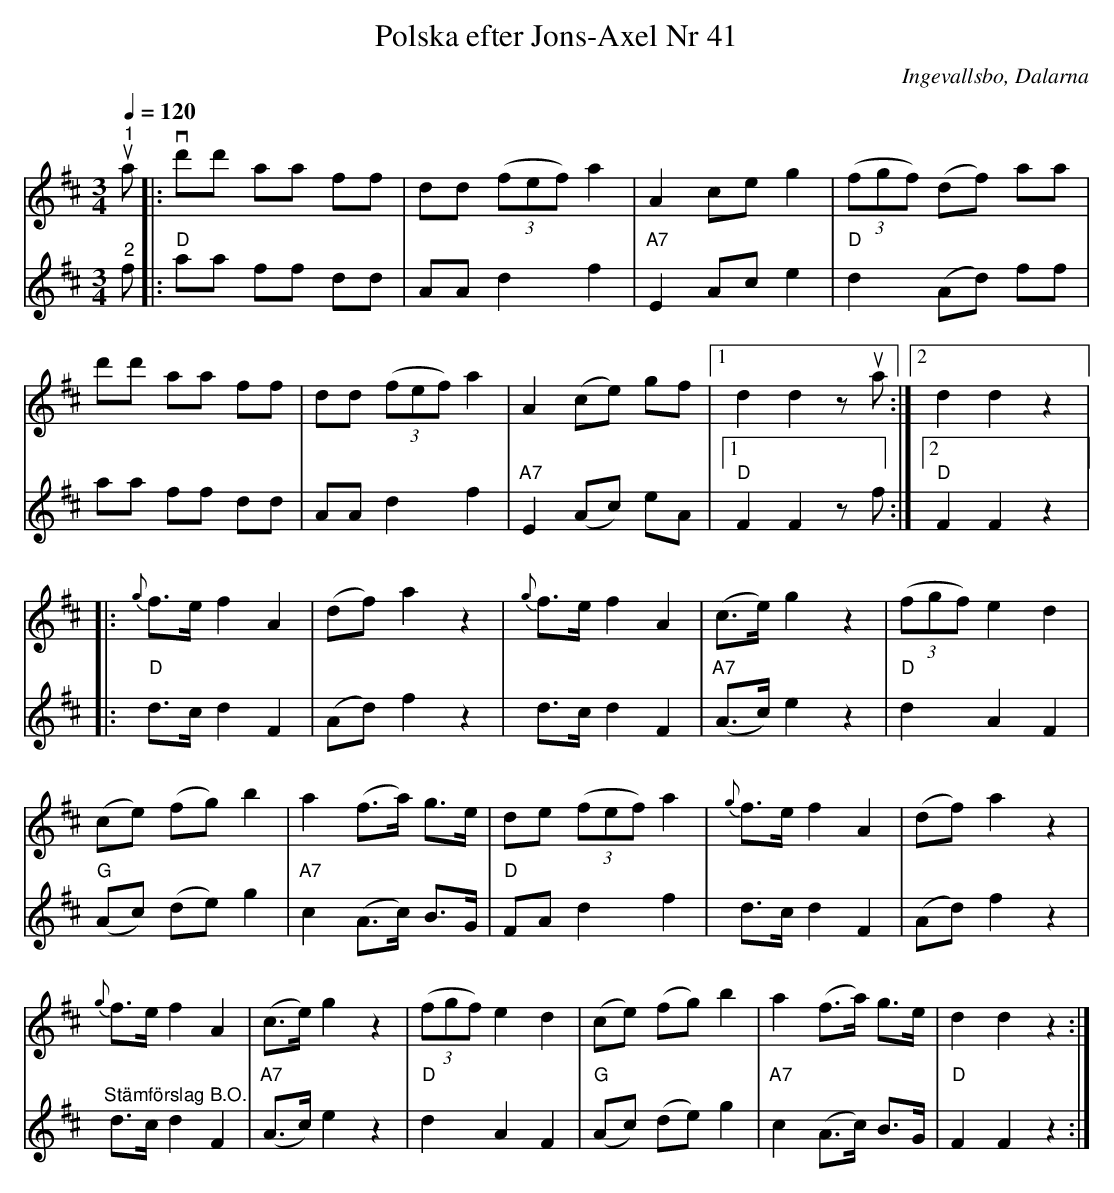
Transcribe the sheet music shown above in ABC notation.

X:1
T:Polska efter Jons-Axel Nr 41
O:Ingevallsbo, Dalarna
L:1/8
Q:1/4=120
M:3/4
K:D
V:1
"^1"u a |:v d'd' aa ff | dd (3(fef) a2 | A2 ce g2 | (3(fgf) (df) aa |
d'd' aa ff | dd (3(fef) a2 | A2 (ce) gf |1 d2 d2 zu a :|2 d2 d2 z2 |:
{g} f>e f2 A2 | (df) a2 z2 |{g} f>e f2 A2 | (c>e) g2 z2 | (3(fgf) e2 d2 |
(ce) (fg) b2 | a2 (f>a) g>e | de (3(fef) a2 |{g} f>e f2 A2 | (df) a2 z2 |
{g} f>e f2 A2 | (c>e) g2 z2 | (3(fgf) e2 d2 | (ce) (fg) b2 | a2 (f>a) g>e | d2 d2 z2 :|
V:2
"^2" f |: "D" aa ff dd | AA d2 f2 |"A7" E2 Ac e2 |"D" d2 (Ad) ff | aa ff dd | AA d2 f2 |
"A7" E2 (Ac) eA |1"D" F2 F2 z f :|2"D" F2 F2 z2 |:"D" d>c d2 F2 | (Ad) f2 z2 | d>c d2 F2 |
"A7" (A>c) e2 z2 |"D" d2 A2 F2 |"G" (Ac) (de) g2 |"A7" c2 (A>c) B>G |"D" FA d2 f2 |
d>c d2 F2 | (Ad) f2 z2 | "^Stämförslag B.O." d>c d2 F2 |"A7" (A>c) e2 z2 |"D" d2 A2 F2 |"G" (Ac) (de) g2 |
"A7" c2 (A>c) B>G |"D" F2 F2 z2 :|
